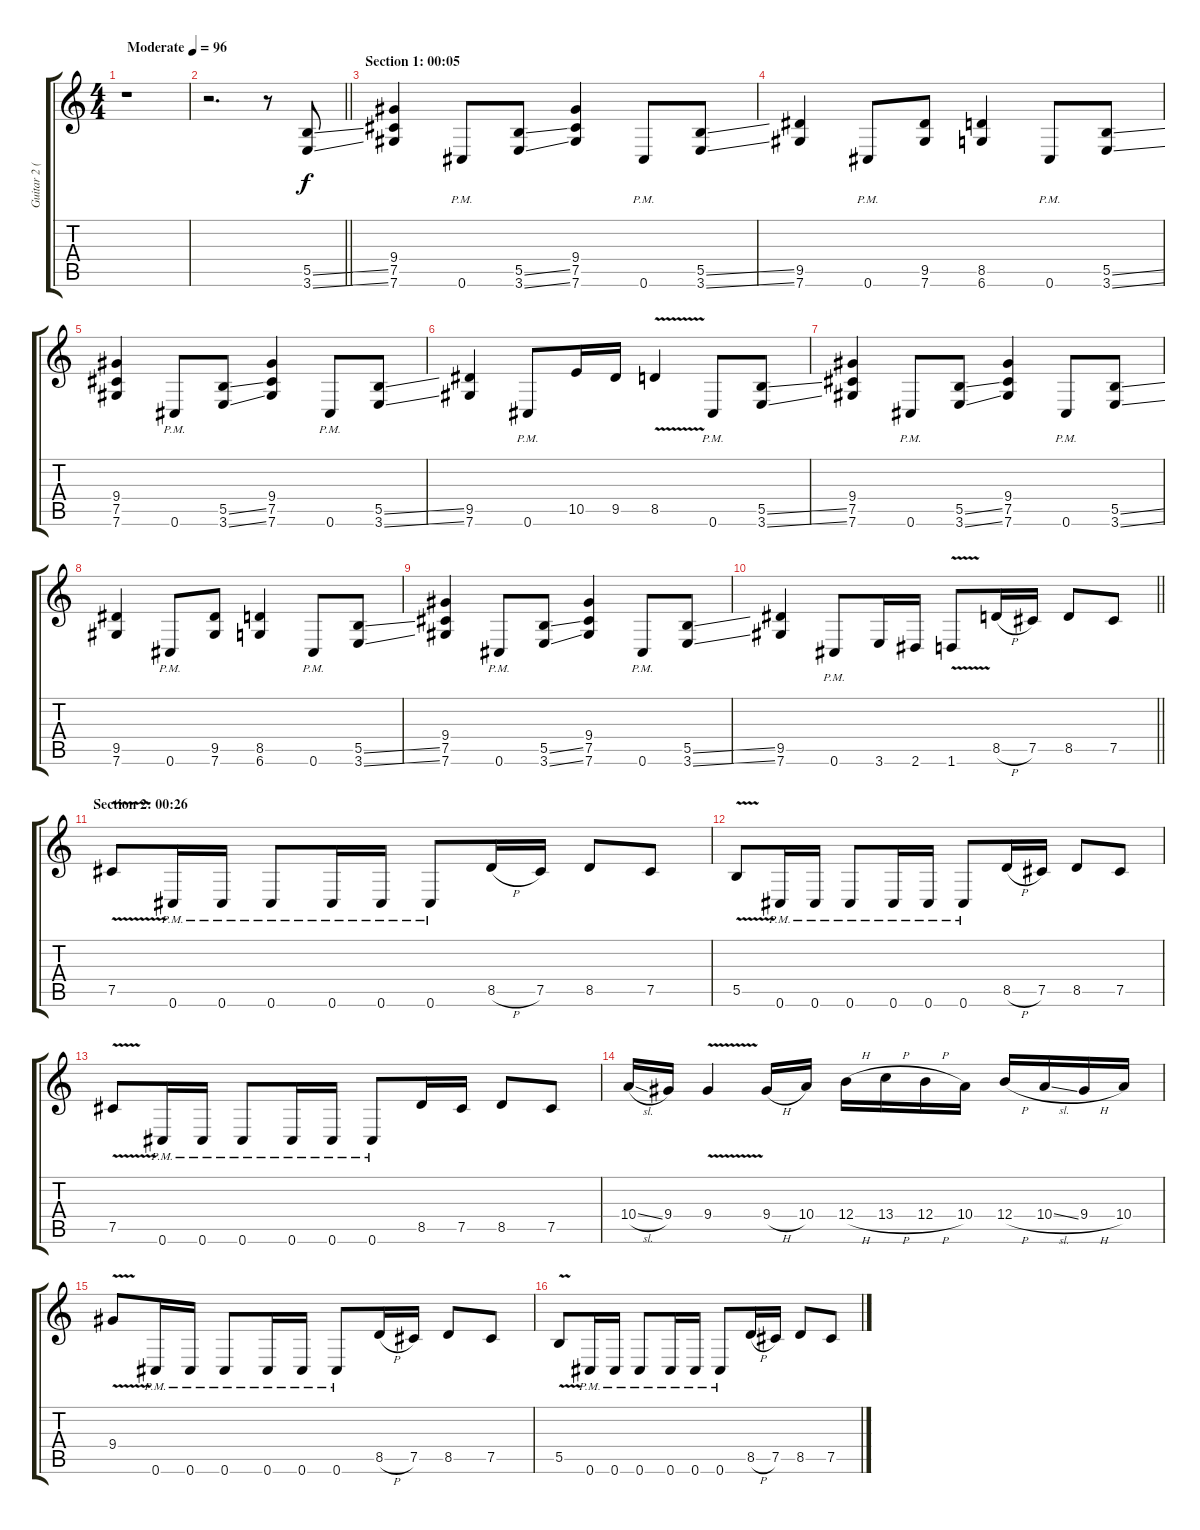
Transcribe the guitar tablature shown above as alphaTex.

\track ("Guitar 2 (Distortion)" "Guitar 2 (") {instrument distortionguitar}
\staff {score tabs}
\tuning (Db4 Ab3 E3 B2 Gb2 Db2) {hide}
\ts (4 4)
\tempo (96 "Moderate")
\clef g2
\ks c
r.1{dy f instrument distortionguitar} |
\barLineRight lightlight
r.2{d} r.8 (5.5{ss} 3.6{ss}).8 |
\section ("" "Section 1: 00:05")
(9.4 7.5 7.6).4 0.6{pm}.8 (5.5{ss} 3.6{ss}).8 (9.4 7.5 7.6).4 0.6{pm}.8 (5.5{ss} 3.6{ss}).8 |
(9.5 7.6).4 0.6{pm}.8 (9.5 7.6).8 (8.5 6.6).4 0.6{pm}.8 (5.5{ss} 3.6{ss}).8 |
(9.4 7.5 7.6).4 0.6{pm}.8 (5.5{ss} 3.6{ss}).8 (9.4 7.5 7.6).4 0.6{pm}.8 (5.5{ss} 3.6{ss}).8 |
(9.5 7.6).4 0.6{pm}.8 10.5.16 9.5.16 8.5{v}.4 0.6{pm}.8 (5.5{ss} 3.6{ss}).8 |
(9.4 7.5 7.6).4 0.6{pm}.8 (5.5{ss} 3.6{ss}).8 (9.4 7.5 7.6).4 0.6{pm}.8 (5.5{ss} 3.6{ss}).8 |
(9.5 7.6).4 0.6{pm}.8 (9.5 7.6).8 (8.5 6.6).4 0.6{pm}.8 (5.5{ss} 3.6{ss}).8 |
(9.4 7.5 7.6).4 0.6{pm}.8 (5.5{ss} 3.6{ss}).8 (9.4 7.5 7.6).4 0.6{pm}.8 (5.5{ss} 3.6{ss}).8 |
\barLineRight lightlight
(9.5 7.6).4 0.6{pm}.8 3.6.16 2.6.16 1.6{v}.8 8.5{h}.16 7.5.16 8.5.8 7.5.8 |
\section ("" "Section 2: 00:26")
7.5{v}.8 0.6{pm}.16 0.6{pm}.16 0.6{pm}.8 0.6{pm}.16 0.6{pm}.16 0.6{pm}.8 8.5{h}.16 7.5.16 8.5.8 7.5.8 |
5.5{v}.8 0.6{pm}.16 0.6{pm}.16 0.6{pm}.8 0.6{pm}.16 0.6{pm}.16 0.6{pm}.8 8.5{h}.16 7.5.16 8.5.8 7.5.8 |
7.5{v}.8 0.6{pm}.16 0.6{pm}.16 0.6{pm}.8 0.6{pm}.16 0.6{pm}.16 0.6{pm}.8 8.5.16 7.5.16 8.5.8 7.5.8 |
10.4{sl}.16 9.4.16 9.4{v}.4 9.4{h}.16 10.4.16 12.4{h}.16 13.4{h}.16 12.4{h}.16 10.4.16 12.4{h}.16 10.4{sl}.16 9.4{h}.16 10.4.16 |
9.4{v}.8 0.6{pm}.16 0.6{pm}.16 0.6{pm}.8 0.6{pm}.16 0.6{pm}.16 0.6{pm}.8 8.5{h}.16 7.5.16 8.5.8 7.5.8 |
5.5{v}.8 0.6{pm}.16 0.6{pm}.16 0.6{pm}.8 0.6{pm}.16 0.6{pm}.16 0.6{pm}.8 8.5{h}.16 7.5.16 8.5.8 7.5.8
